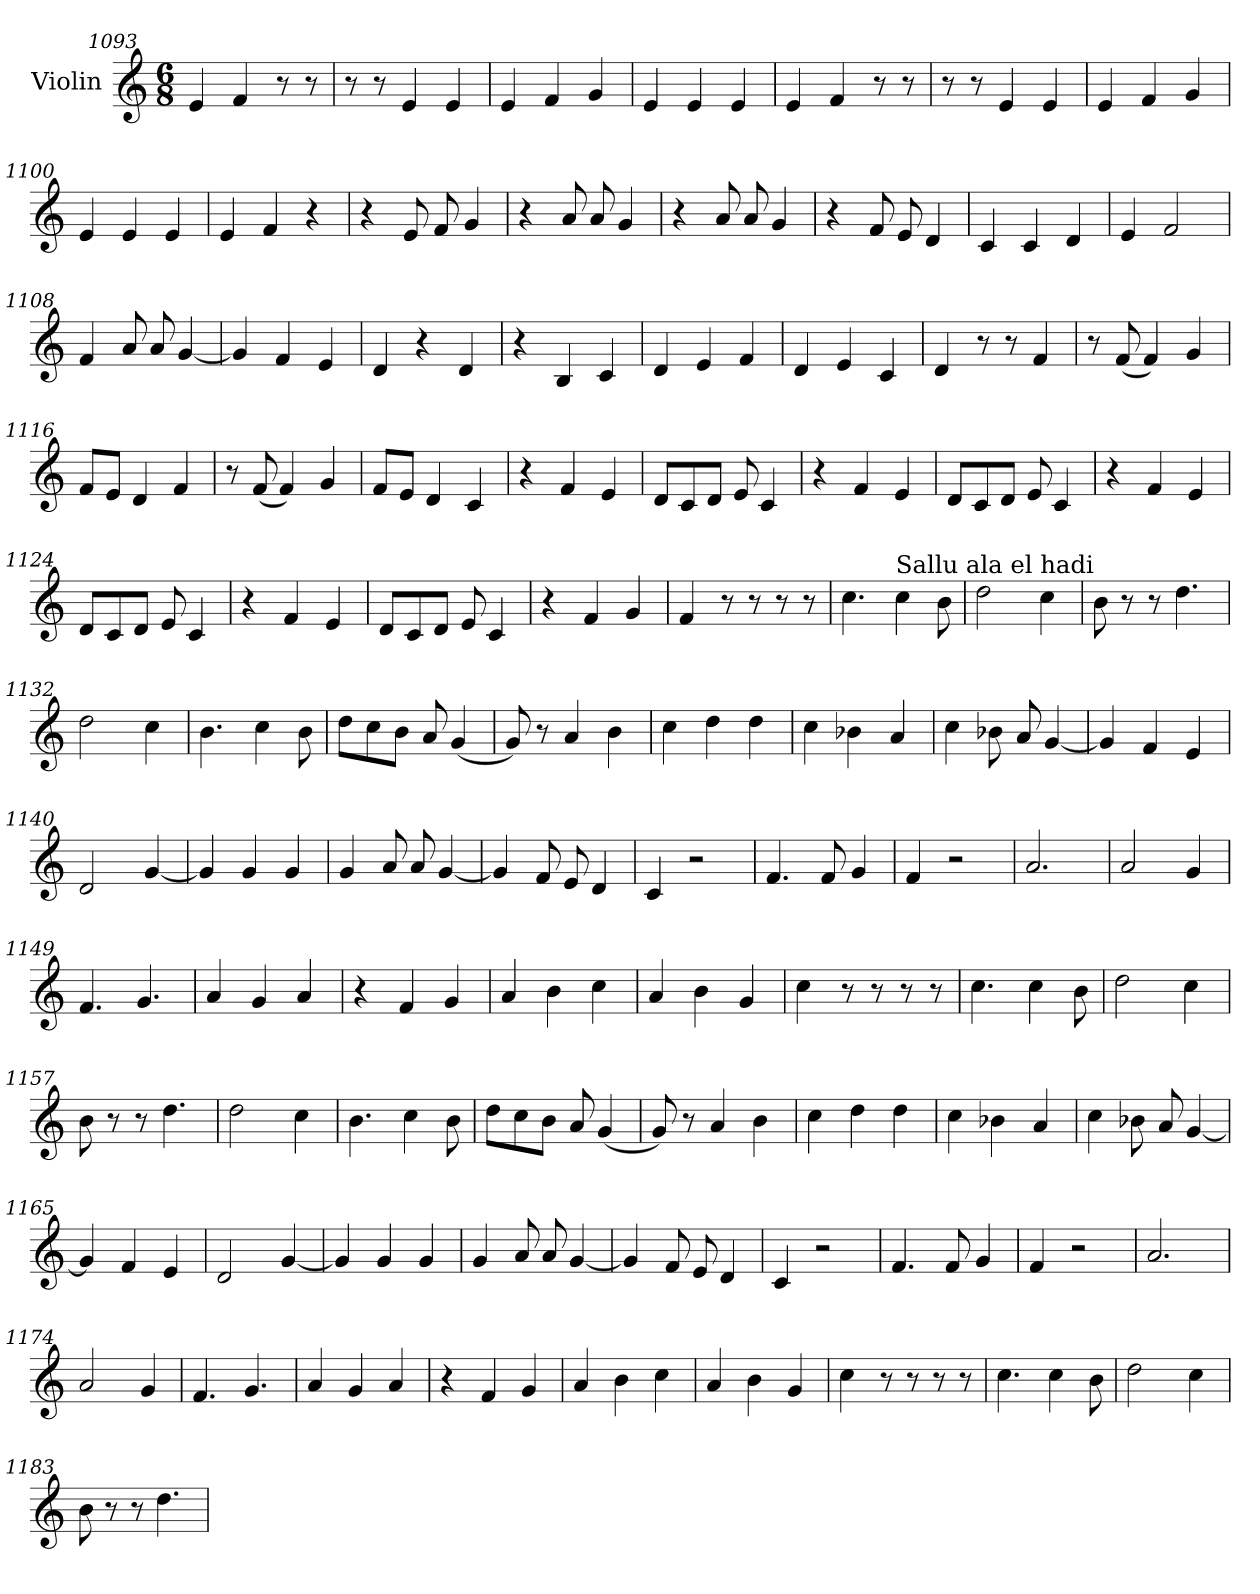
**kern
*part1
*staff1
*I"Violin
*clefG2
*k[]
*M6/8
=1093
4e/
4f/
8r
8r
!!LO:LB:g=z
=1094
8r
8r
4e/
4e/
=1095
4e/
4f/
4g/
=1096
4e/
4e/
4e/
=1097
4e/
4f/
8r
8r
=1098
8r
8r
4e/
4e/
=1099
4e/
4f/
4g/
=1100
4e/
4e/
4e/
!!LO:LB:g=z
=1101
4e/
4f/
4r
=1102
4r
8e/
8f/
4g/
=1103
4r
8a/
8a/
4g/
=1104
4r
8a/
8a/
4g/
=1105
4r
8f/
8e/
4d/
=1106
4c/
4c/
4d/
=1107
4e/
2f/
!!LO:LB:g=z
=1108
4f/
8a/
8a/
[4g/
=1109
4g/]
4f/
4e/
=1110
4d/
4r
4d/
=1111
4r
4B/
4c/
=1112
4d/
4e/
4f/
=1113
4d/
4e/
4c/
=1114
4d/
8r
8r
4f/
!!LO:PB:g=z
=1115
8r
(<8f/
4f/)
4g/
=1116
8f/L
8e/J
4d/
4f/
=1117
8r
(<8f/
4f/)
4g/
=1118
8f/L
8e/J
4d/
4c/
=1119
4r
4f/
4e/
=1120
8d/L
8c/
8d/J
8e/
4c/
!!LO:LB:g=z
=1121
4r
4f/
4e/
=1122
8d/L
8c/
8d/J
8e/
4c/
=1123
4r
4f/
4e/
=1124
8d/L
8c/
8d/J
8e/
4c/
=1125
4r
4f/
4e/
=1126
8d/L
8c/
8d/J
8e/
4c/
!!LO:LB:g=z
=1127
4r
4f/
4g/
=1128
4f/
8r
8r
8r
8r
=1129
4.cc\
!LO:TX:a:t=Sallu ala el hadi
4cc\
8b\
=1130
2dd\
4cc\
=1131
8b\
8r
8r
4.dd\
=1132
2dd\
4cc\
=1133
4.b\
4cc\
8b\
!!LO:LB:g=z
=1134
8dd\L
8cc\
8b\J
8a/
(<4g/
=1135
8g/)
8r
4a/
4b\
=1136
4cc\
4dd\
4dd\
=1137
4cc\
4b-X\
4a/
=1138
4cc\
8b-X\
8a/
[4g/
=1139
4g/]
4f/
4e/
=1140
2d/
[4g/
!!LO:LB:g=z
=1141
4g/]
4g/
4g/
=1142
4g/
8a/
8a/
[4g/
=1143
4g/]
8f/
8e/
4d/
=1144
4c/
2r
=1145
4.f/
8f/
4g/
=1146
4f/
2r
=1147
2.a/
=1148
2a/
4g/
!!LO:LB:g=z
=1149
4.f/
4.g/
=1150
4a/
4g/
4a/
=1151
4r
4f/
4g/
=1152
4a/
4b\
4cc\
=1153
4a/
4b\
4g/
=1154
4cc\
8r
8r
8r
8r
=1155
4.cc\
4cc\
8b\
!!LO:LB:g=z
=1156
2dd\
4cc\
=1157
8b\
8r
8r
4.dd\
=1158
2dd\
4cc\
=1159
4.b\
4cc\
8b\
=1160
8dd\L
8cc\
8b\J
8a/
(<4g/
=1161
8g/)
8r
4a/
4b\
=1162
4cc\
4dd\
4dd\
!!LO:LB:g=z
=1163
4cc\
4b-X\
4a/
=1164
4cc\
8b-X\
8a/
[4g/
=1165
4g/]
4f/
4e/
=1166
2d/
[4g/
=1167
4g/]
4g/
4g/
=1168
4g/
8a/
8a/
[4g/
=1169
4g/]
8f/
8e/
4d/
!!LO:PB:g=z
=1170
4c/
2r
=1171
4.f/
8f/
4g/
=1172
4f/
2r
=1173
2.a/
=1174
2a/
4g/
=1175
4.f/
4.g/
=1176
4a/
4g/
4a/
=1177
4r
4f/
4g/
!!LO:LB:g=z
=1178
4a/
4b\
4cc\
=1179
4a/
4b\
4g/
=1180
4cc\
8r
8r
8r
8r
=1181
4.cc\
4cc\
8b\
=1182
2dd\
4cc\
=1183
8b\
8r
8r
4.dd\
=
*-
